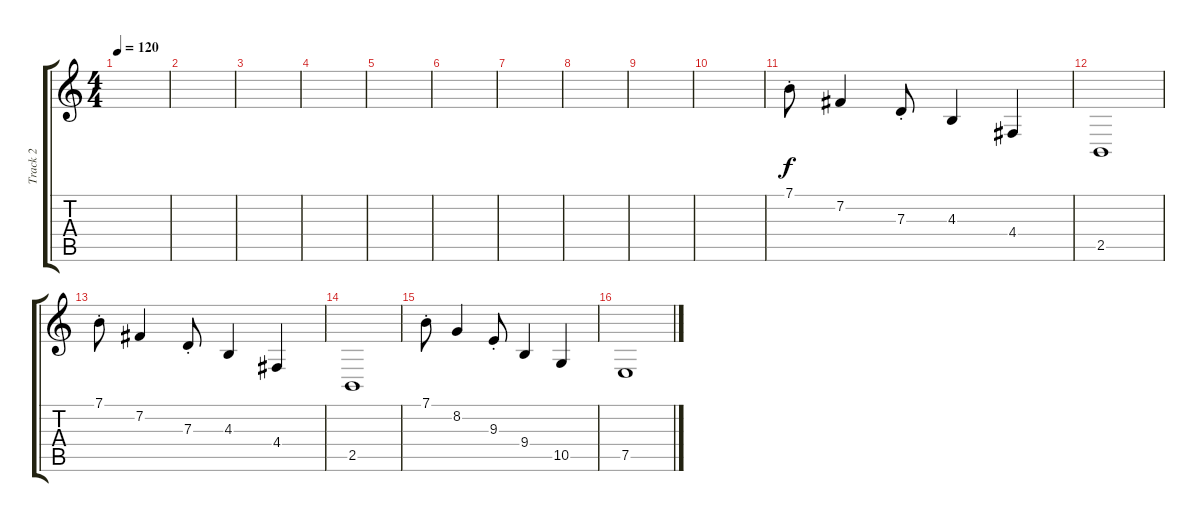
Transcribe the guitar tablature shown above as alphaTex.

\track ("Track 2" "Track 2") {instrument flute}
\staff {score tabs}
\tuning (E4 B3 G3 D3 A2 E2) {hide}
\ts (4 4)
\tempo 120
\clef g2
\ks c
|
|
|
|
|
|
|
|
|
|
7.1{st}.8 7.2.4 7.3{st}.8 4.3.4 4.4.4 |
2.5.1 |
7.1{st}.8 7.2.4 7.3{st}.8 4.3.4 4.4.4 |
2.5.1 |
7.1{st}.8 8.2.4 9.3{st}.8 9.4.4 10.5.4 |
7.5.1
